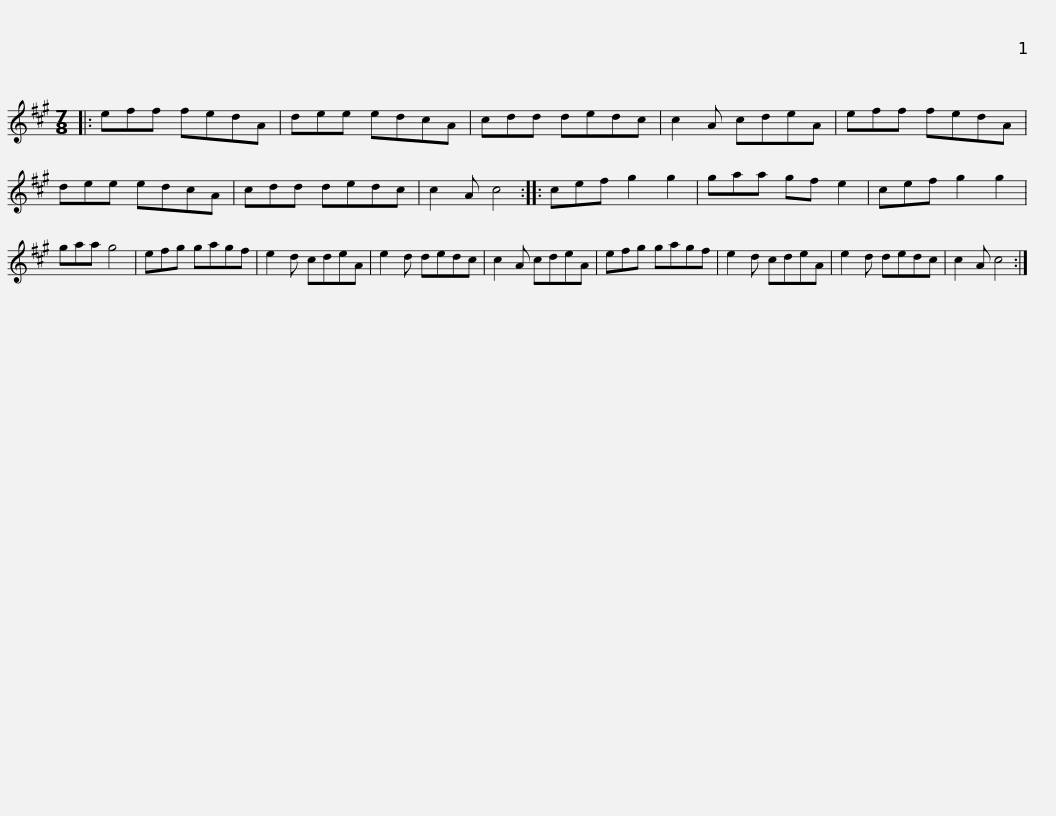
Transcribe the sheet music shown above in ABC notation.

X:1
L:1/8
M:7/8
I:linebreak $
K:A
V:1 treble
V:1
|: eff fedA | dee edcA | cdd dedc | c2 A cdeA | eff fedA | %5
 dee edcA |$ cdd dedc | c2 A c4 :: cef g2 g2 | gaa gf e2 | %10
 cef g2 g2 | gaa g4 | efg gagf |$ e2 d cdeA | e2 d dedc | %15
 c2 A cdeA | efg gagf | e2 d cdeA | e2 d dedc | c2 A c4 :| %20
